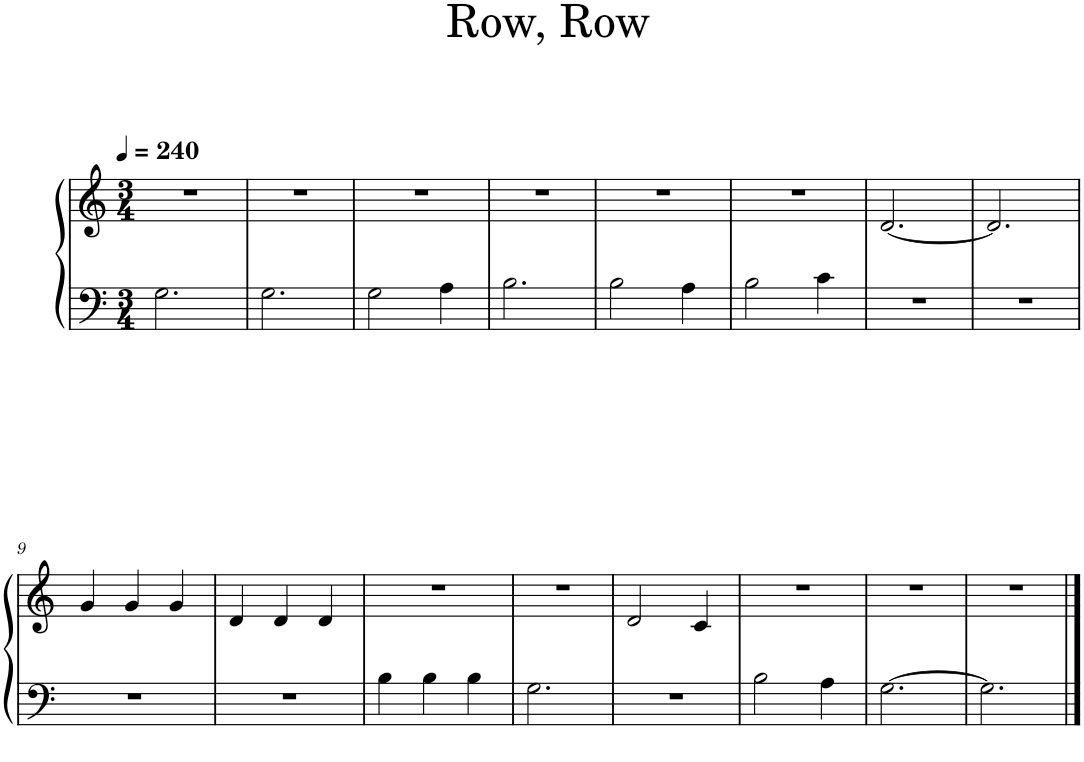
**kern	**kern
*part1	*part1
*staff2	*staff1
*I"Piano	*
*I'Pno.	*
*clefF4	*clefG2
*k[]	*k[]
*M3/4	*M3/4
*MM240	*MM240
=1	=1
2.G\	2.r
=2	=2
2.G\	2.r
=3	=3
2G\	2.r
4A\	.
=4	=4
2.B\	2.r
=5	=5
2B\	2.r
4A\	.
=6	=6
2B\	2.r
4c\	.
=7	=7
2.r	[2.d/
=8	=8
2.r	2.d/]
!!LO:LB:g=z
=9	=9
2.r	4g/
.	4g/
.	4g/
=10	=10
2.r	4d/
.	4d/
.	4d/
=11	=11
4B\	2.r
4B\	.
4B\	.
=12	=12
2.G\	2.r
=13	=13
2.r	2d/
.	4c/
=14	=14
2B\	2.r
4A\	.
=15	=15
[2.G\	2.r
=16	=16
2.G\]	2.r
==	==
*-	*-
